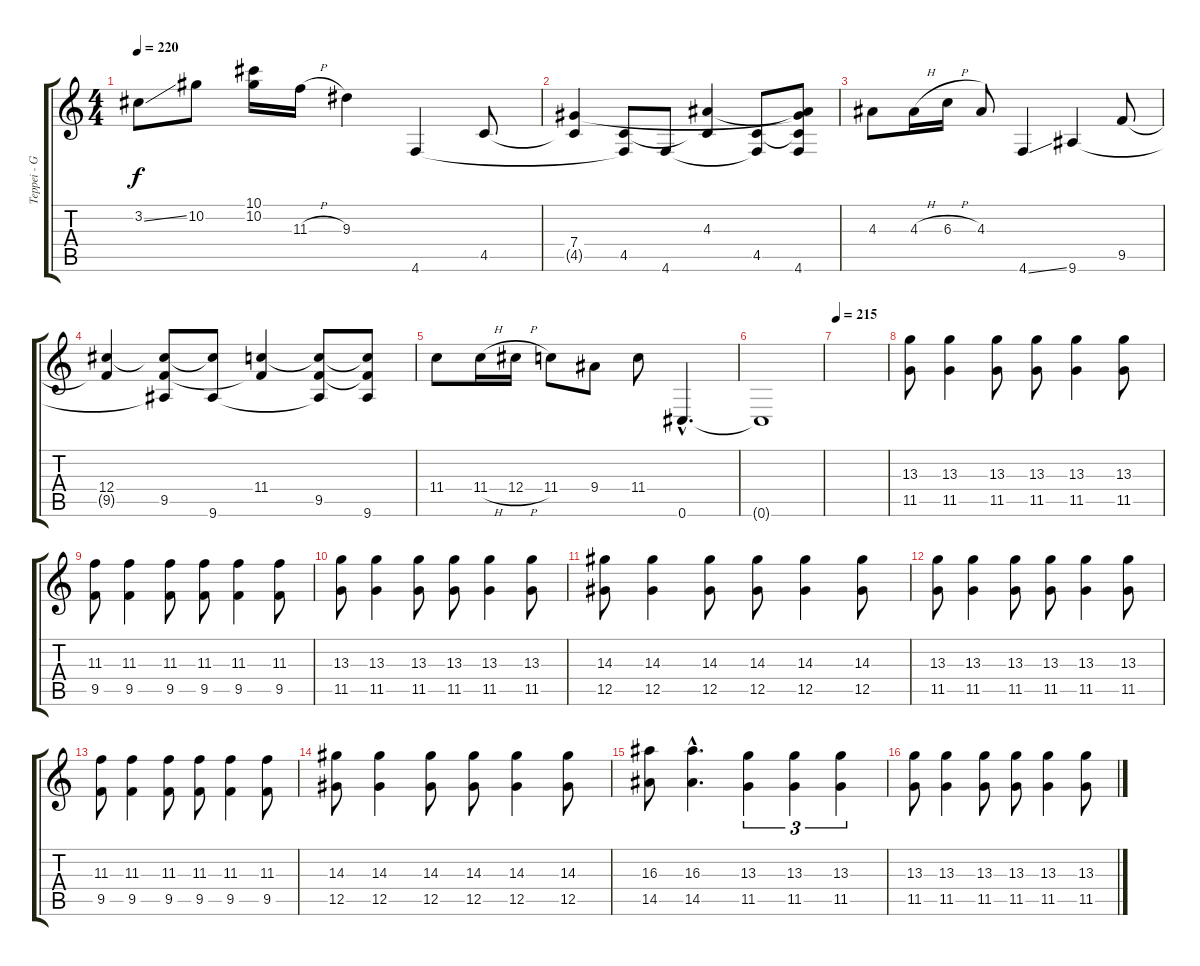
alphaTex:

\track ("Teppei - Guitar" "Teppei - G") {instrument distortionguitar}
\staff {score tabs}
\tuning (Eb4 Bb3 Gb3 Db3 Ab2 Db2) {hide}
\ts (4 4)
\tempo 220
\clef g2
\ks c
3.2{ss}.8{dy f} 10.2.8 (10.1 10.2).16 11.3{h}.16 9.3.4 4.6.4 4.5.8 |
(7.4 4.5{t}).4 (4.5 4.6{t}).8 4.6.8 (4.3 4.5{t}).4 (4.5 4.6{t}).8 (4.3{t} 7.4{t} 4.5{t} 4.6).8 |
4.3.8 4.3{h}.16 6.3{h}.16 4.3.8 4.6{ss}.4 9.6.4 9.5.8 |
(12.4 9.5{t}).4 (12.4{t} 9.5 9.6{t}).8 (12.4{t} 9.6).8 (11.4 9.5{t}).4 (11.4{t} 9.5 9.6{t}).8 (11.4{t} 9.5{t} 9.6).8 |
11.4.8 11.4{h}.16 12.4{h}.16 11.4.8 9.4.8 11.4.8 0.6{hac}.4{d} |
0.6{t}.1 |
\tempo 215
|
(13.3 11.5).8{instrument distortionguitar} (13.3 11.5).4 (13.3 11.5).8 (13.3 11.5).8 (13.3 11.5).4 (13.3 11.5).8 |
(11.3 9.5).8 (11.3 9.5).4 (11.3 9.5).8 (11.3 9.5).8 (11.3 9.5).4 (11.3 9.5).8 |
(13.3 11.5).8 (13.3 11.5).4 (13.3 11.5).8 (13.3 11.5).8 (13.3 11.5).4 (13.3 11.5).8 |
(14.3 12.5).8 (14.3 12.5).4 (14.3 12.5).8 (14.3 12.5).8 (14.3 12.5).4 (14.3 12.5).8 |
(13.3 11.5).8 (13.3 11.5).4 (13.3 11.5).8 (13.3 11.5).8 (13.3 11.5).4 (13.3 11.5).8 |
(11.3 9.5).8 (11.3 9.5).4 (11.3 9.5).8 (11.3 9.5).8 (11.3 9.5).4 (11.3 9.5).8 |
(14.3 12.5).8 (14.3 12.5).4 (14.3 12.5).8 (14.3 12.5).8 (14.3 12.5).4 (14.3 12.5).8 |
(16.3 14.5).8 (16.3{hac} 14.5{hac}).4{d} (13.3 11.5).4{tu (3 2)} (13.3 11.5).4{tu (3 2)} (13.3 11.5).4{tu (3 2)} |
(13.3 11.5).8 (13.3 11.5).4 (13.3 11.5).8 (13.3 11.5).8 (13.3 11.5).4 (13.3 11.5).8
